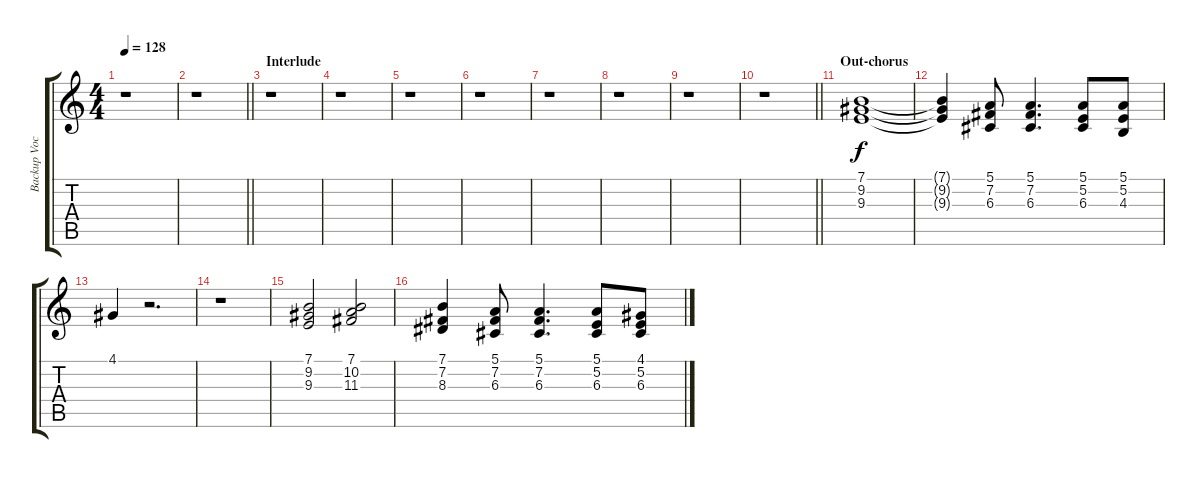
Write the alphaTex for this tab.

\track ("Backup Vocals" "Backup Voc") {instrument choiraahs}
\staff {score tabs}
\tuning (E4 B3 G3 D3 A2 E2) {hide}
\ts (4 4)
\tempo 128
\clef g2
\ks c
r.1{dy f} |
\barLineRight lightlight
r.1 |
\section ("" "Interlude")
r.1 |
r.1 |
r.1 |
r.1 |
r.1 |
r.1 |
r.1 |
\barLineRight lightlight
r.1 |
\section ("" "Out-chorus")
(7.1 9.2 9.3).1 |
(7.1{t} 9.2{t} 9.3{t}).4 (5.1 7.2 6.3).8 (5.1 7.2 6.3).4{d} (5.1 5.2 6.3).8 (5.1 5.2 4.3).8 |
4.1.4 r.2{d} |
r.1 |
(7.1 9.2 9.3).2 (7.1 10.2 11.3).2 |
(7.1 7.2 8.3).4 (5.1 7.2 6.3).8 (5.1 7.2 6.3).4{d} (5.1 5.2 6.3).8 (4.1 5.2 6.3).8
